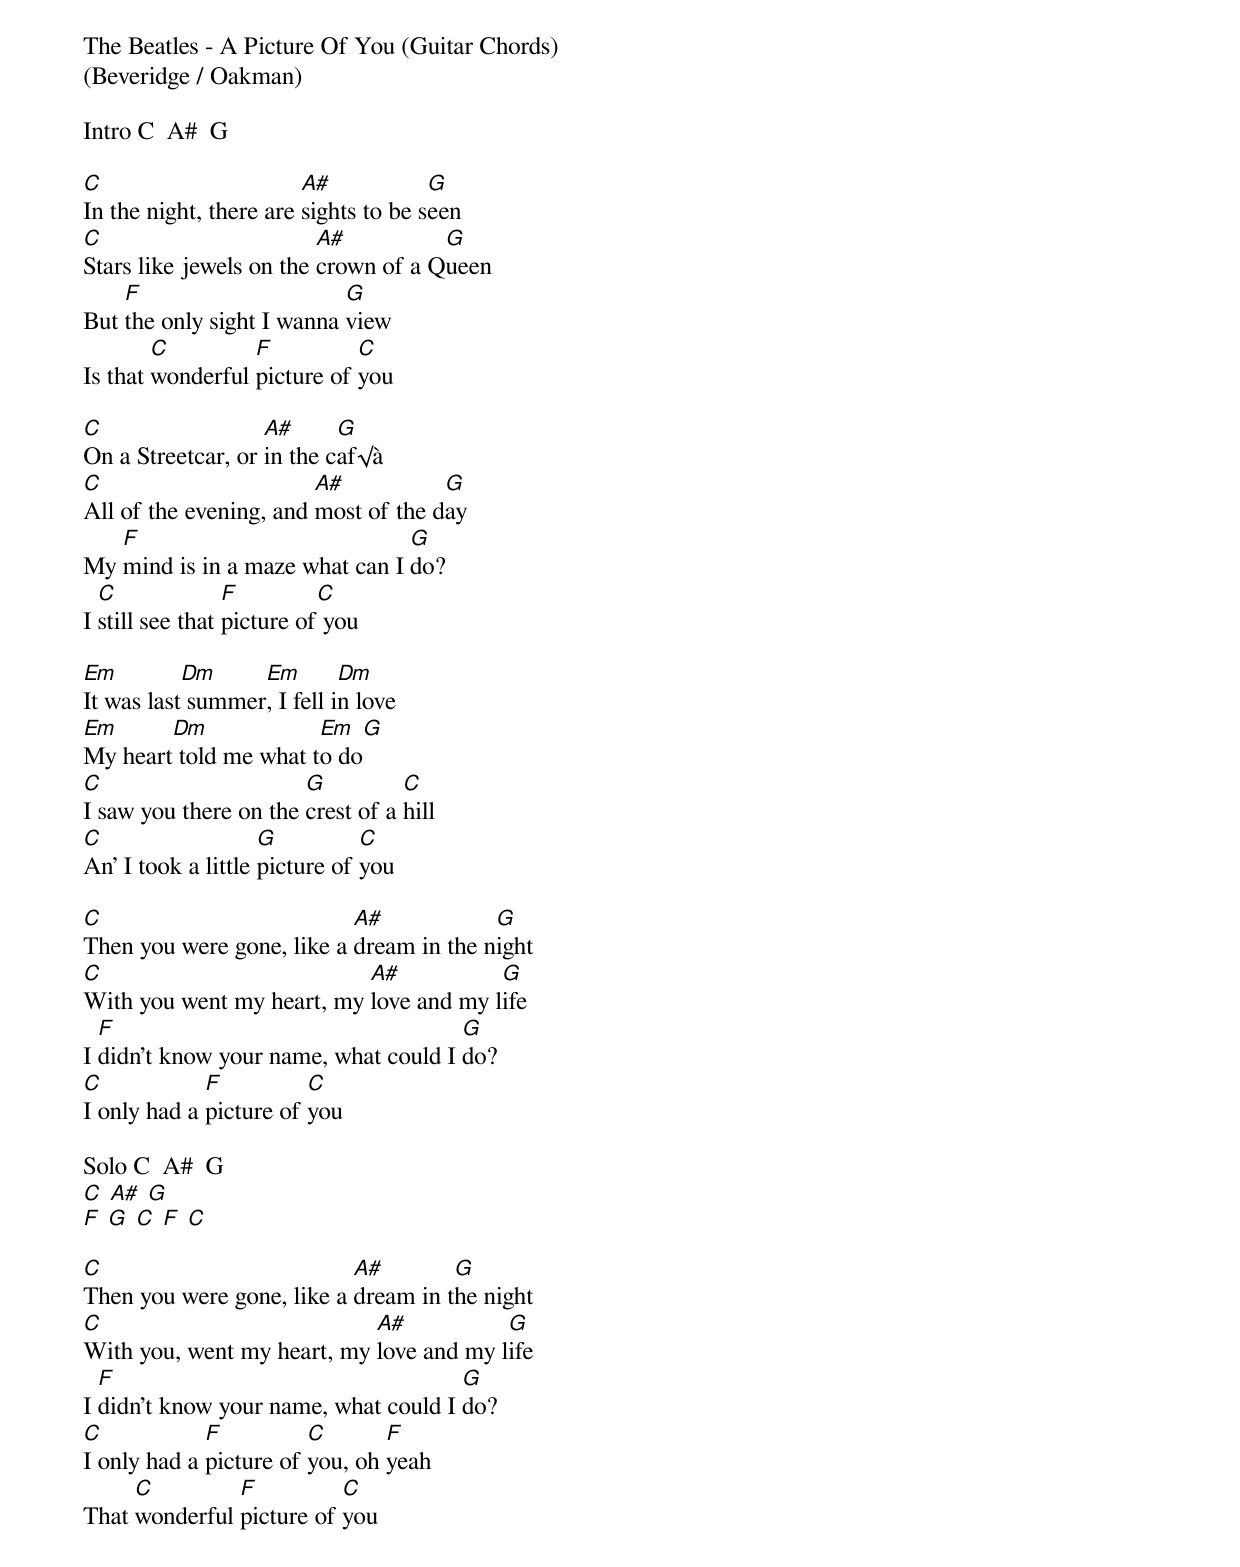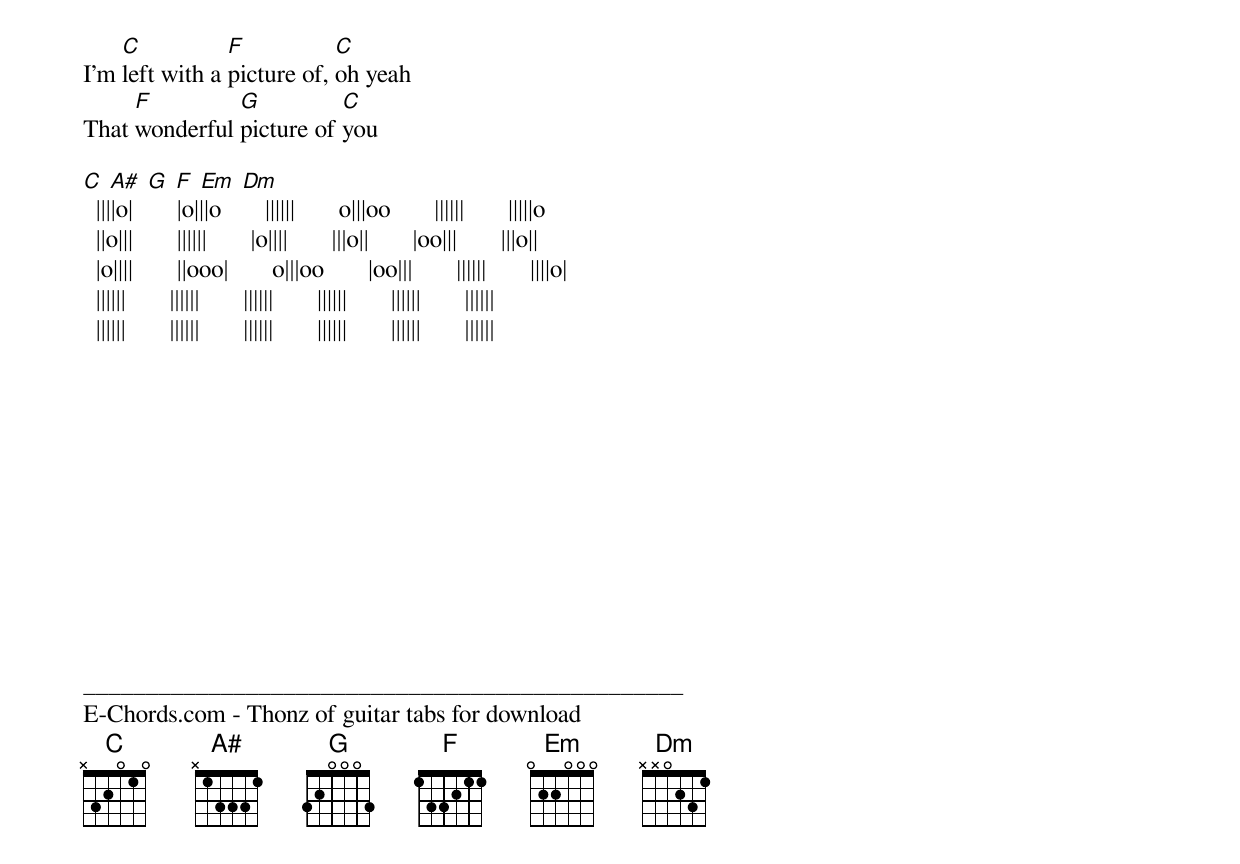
The Beatles - A Picture Of You (Guitar Chords)
(Beveridge / Oakman)

Intro C  A#  G

[C]In the night, there are [A#]sights to be s[G]een
[C]Stars like jewels on the [A#]crown of a Q[G]ueen
But [F]the only sight I wanna [G]view
Is that [C]wonderful [F]picture of [C]you

[C]On a Streetcar, or [A#]in the c[G]af√à
[C]All of the evening, and [A#]most of the d[G]ay
My [F]mind is in a maze what can I [G]do?
I [C]still see that [F]picture of[C] you

[Em]It was last[Dm] summer[Em], I fell i[Dm]n love
[Em]My heart[Dm] told me what t[Em]o do[G]
[C]I saw you there on the [G]crest of a [C]hill
[C]An' I took a little [G]picture of [C]you

[C]Then you were gone, like a [A#]dream in the n[G]ight
[C]With you went my heart, my [A#]love and my l[G]ife
I [F]didn't know your name, what could I [G]do?
[C]I only had a [F]picture of [C]you

Solo C  A#  G
[C] [A#] [G]
[F] [G] [C] [F] [C]

[C]Then you were gone, like a [A#]dream in t[G]he night
[C]With you, went my heart, my [A#]love and my l[G]ife
I [F]didn't know your name, what could I [G]do?
[C]I only had a [F]picture of [C]you, oh [F]yeah
That [C]wonderful [F]picture of [C]you
I'm [C]left with a [F]picture of, [C]oh yeah
That [F]wonderful [G]picture of [C]you

[C] [A#] [G] [F] [Em] [Dm]
  ||||o|       |o|||o       ||||||       o|||oo       ||||||       |||||o
  ||o|||       ||||||       |o||||       |||o||       |oo|||       |||o||
  |o||||       ||ooo|       o|||oo       |oo|||       ||||||       ||||o|
  ||||||       ||||||       ||||||       ||||||       ||||||       ||||||
  ||||||       ||||||       ||||||       ||||||       ||||||       ||||||













________________________________________________
E-Chords.com - Thonz of guitar tabs for download
